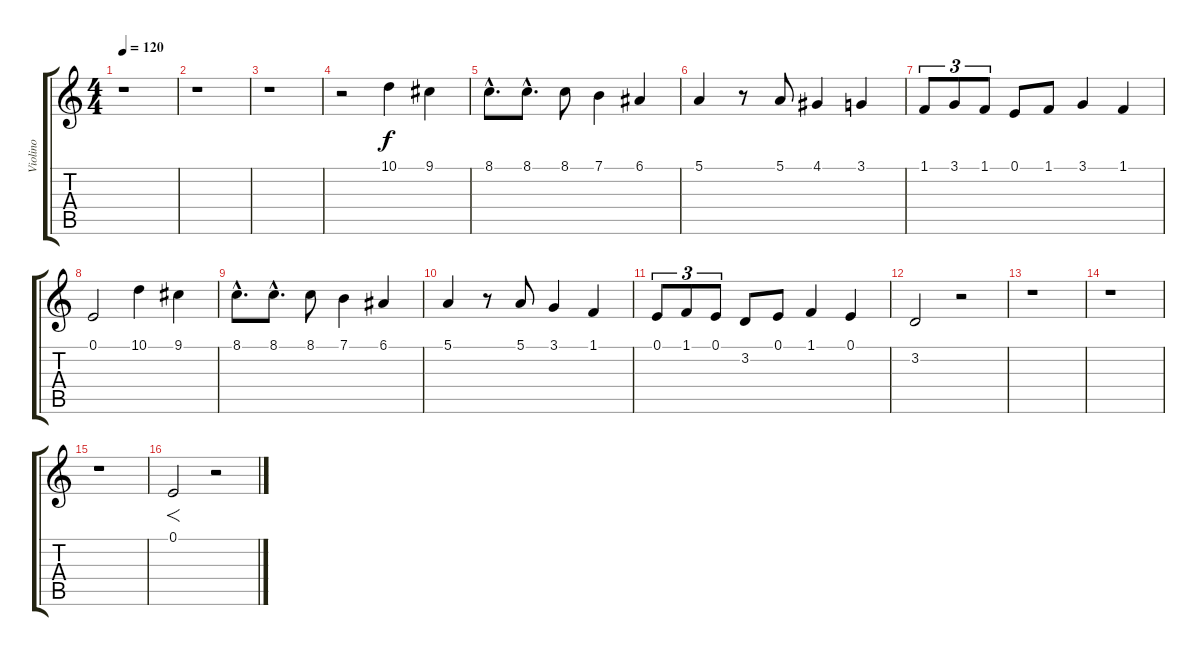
\track ("Violino" "Violino") {instrument violin}
\staff {score tabs}
\tuning (E4 B3 G3 D3 A2 D2) {hide}
\ts (4 4)
\tempo 120
\clef g2
\ks c
r.1{dy f instrument violin} |
r.1 |
r.1 |
r.2 10.1.4 9.1.4 |
8.1{hac}.8{d} 8.1{hac}.8{d} 8.1.8 7.1.4 6.1.4 |
5.1.4 r.8 5.1.8 4.1.4 3.1.4 |
1.1.8{tu (3 2)} 3.1.8{tu (3 2)} 1.1.8{tu (3 2)} 0.1.8 1.1.8 3.1.4 1.1.4 |
0.1.2 10.1.4 9.1.4 |
8.1{hac}.8{d} 8.1{hac}.8{d} 8.1.8 7.1.4 6.1.4 |
5.1.4 r.8 5.1.8 3.1.4 1.1.4 |
0.1.8{tu (3 2)} 1.1.8{tu (3 2)} 0.1.8{tu (3 2)} 3.2.8 0.1.8 1.1.4 0.1.4 |
3.2.2{volume 15} r.2 |
r.1 |
r.1 |
r.1 |
0.1.2{f volume 13} r.2
